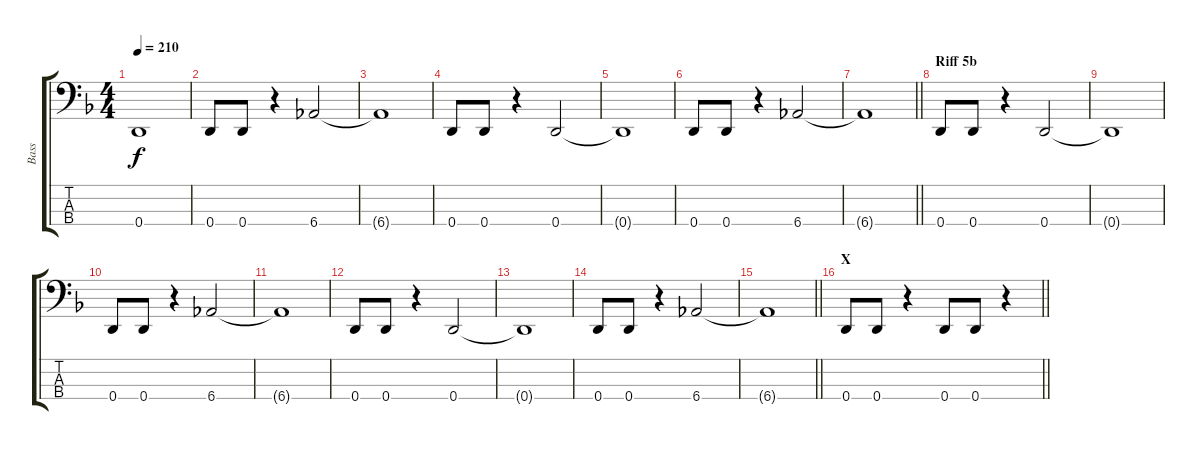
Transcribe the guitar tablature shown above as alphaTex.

\track ("Bass" "Bass") {instrument electricbassfinger}
\staff {score tabs}
\tuning (G2 D2 A1 D1) {hide}
\ts (4 4)
\tempo 210
\clef f4
\ks dminor
0.4{t}.1{dy f} |
0.4.8 0.4.8 r.4 6.4.2 |
6.4{t}.1 |
0.4.8 0.4.8 r.4 0.4.2 |
0.4{t}.1 |
0.4.8 0.4.8 r.4 6.4.2 |
\barLineRight lightlight
6.4{t}.1 |
\section ("" "Riff 5b")
0.4.8 0.4.8 r.4 0.4.2 |
0.4{t}.1 |
0.4.8 0.4.8 r.4 6.4.2 |
6.4{t}.1 |
0.4.8 0.4.8 r.4 0.4.2 |
0.4{t}.1 |
0.4.8 0.4.8 r.4 6.4.2 |
\barLineRight lightlight
6.4{t}.1 |
\section ("" "X")
\barLineRight lightlight
0.4.8 0.4.8 r.4 0.4.8 0.4.8 r.4
